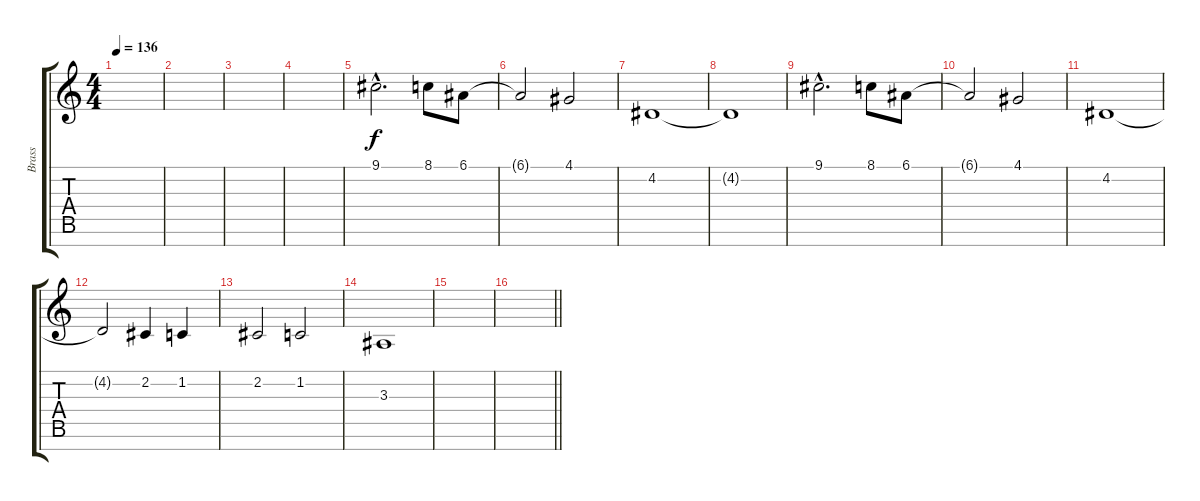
\track ("Brass" "Brass") {instrument frenchhorn}
\staff {score tabs}
\tuning (E4 B3 G3 D3 A2 E2 B1) {hide}
\ts (4 4)
\section ("" "")
\tempo 136
\clef g2
\ks c
|
|
|
|
9.1{hac}.2{d dy f} 8.1.8 6.1.8 |
6.1{t}.2 4.1.2 |
4.2.1 |
4.2{t}.1 |
9.1{hac}.2{d} 8.1.8 6.1.8 |
6.1{t}.2 4.1.2 |
4.2.1 |
4.2{t}.2 2.2.4 1.2.4 |
2.2.2 1.2.2 |
3.3.1 |
|
\barLineRight lightlight
